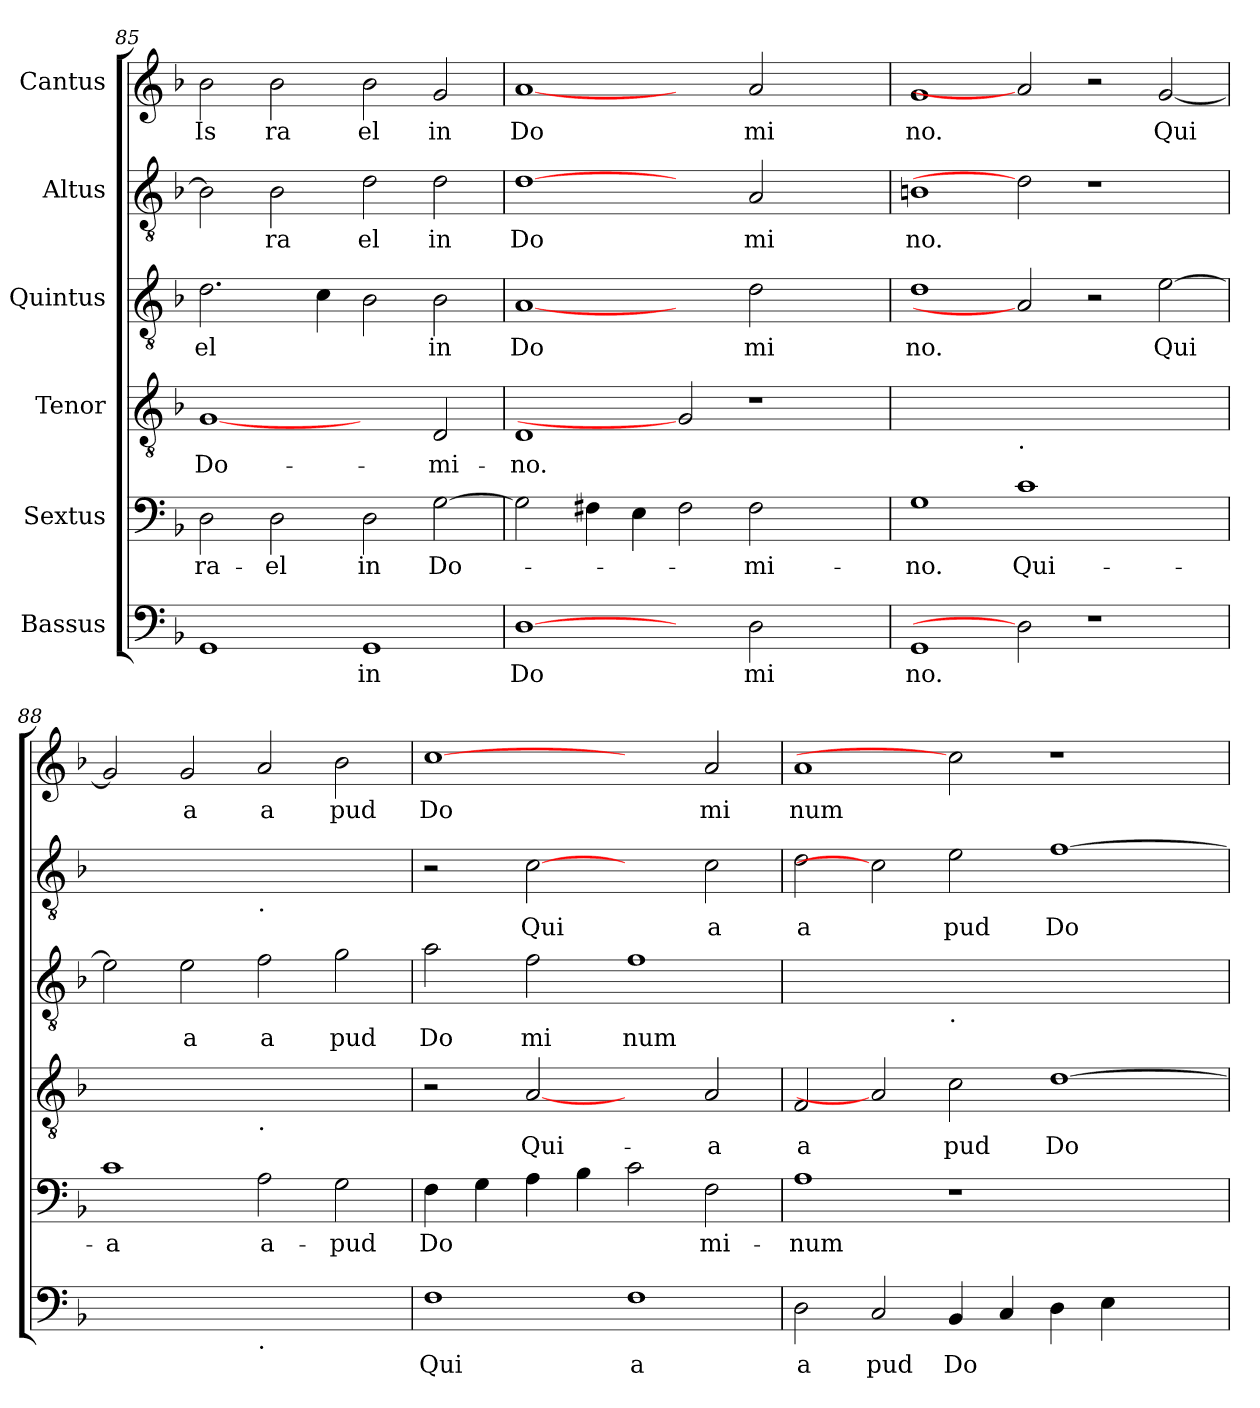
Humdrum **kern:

**kern	**text	**kern	**text	**kern	**text	**kern	**text	**kern	**text	**kern	**text
*part6	*part6	*part5	*part5	*part4	*part4	*part3	*part3	*part2	*part2	*part1	*part1
*staff6	*staff6	*staff5	*staff5	*staff4	*staff4	*staff3	*staff3	*staff2	*staff2	*staff1	*staff1
*I"Bassus	*	*I"Sextus	*	*I"Tenor	*	*I"Quintus	*	*I"Altus	*	*I"Cantus	*
*clefF4	*	*clefF4	*	*clefGv2	*	*clefGv2	*	*clefGv2	*	*clefG2	*
*k[b-]	*	*k[b-]	*	*k[b-]	*	*k[b-]	*	*k[b-]	*	*k[b-]	*
*F:	*	*F:	*	*F:	*	*F:	*	*F:	*	*F:	*
=85	=85	=85	=85	=85	=85	=85	=85	=85	=85	=85	=85
!	!	!	!LO:LY:b	!	!LO:LY:b	!	!LO:LY:b	!	!	!	!LO:LY:b
1GG	.	2D\	-ra-	[1G	Do-	2.d\	el	2B-\]	.	2b-\	Is
!	!	!	!LO:LY:b	!	!	!	!	!	!LO:LY:b	!	!LO:LY:b
.	.	2D\	-el	.	.	.	.	2B-\	ra	2b-\	ra
.	.	.	.	.	.	4c\	.	.	.	.	.
!	!LO:LY:b	!	!LO:LY:b	!	!	!	!	!	!LO:LY:b	!	!LO:LY:b
1GG	in	2D\	in	2ryy	.	2B-\	.	2d\	el	2b-\	el
!	!	!	!LO:LY:b	!	!LO:LY:b	!	!LO:LY:b	!	!LO:LY:b	!	!LO:LY:b
.	.	[>2G\	Do-	2D/	-mi-	2B-\	in	2d\	in	2g/	in
=86	=86	=86	=86	=86	=86	=86	=86	=86	=86	=86	=86
!	!LO:LY:b	!	!	!	!LO:LY:b	!	!LO:LY:b	!	!LO:LY:b	!	!LO:LY:b
[1D	Do	2G\]	.	1D	-no.	[1A	Do	[1d	Do	[1a	Do
.	.	4F#X\	.	.	.	.	.	.	.	.	.
.	.	4E\	.	.	.	.	.	.	.	.	.
2ryy	.	2F#\	.	2G]	.	2ryy	.	2ryy	.	2ryy	.
!	!LO:LY:b	!	!LO:LY:b	!	!	!	!LO:LY:b	!	!LO:LY:b	!	!LO:LY:b
2D\	mi	2F#\	-mi-	1r	.	2d\	mi	2A/	mi	2a/	mi
2ryy	.	2ryy	.	.	.	2ryy	.	2ryy	.	2ryy	.
=87	=87	=87	=87	=87	=87	=87	=87	=87	=87	=87	=87
!	!LO:LY:b	!	!LO:LY:b	!	!	!	!LO:LY:b	!	!LO:LY:b	!	!LO:LY:b
1GG	no.	1G	-no.	1ryy	.	1d	no.	1Bn	no.	1g	no.
!	!	!	!	!LO:TX:b:t=.	!	!	!	!	!	!	!
!	!	!	!LO:LY:b	!	!	!	!	!	!	!	!
2D]	.	1c	Qui-	1.ryy	.	2A]	.	2d]	.	2a]	.
1r	.	.	.	.	.	2r	.	1r	.	2r	.
!	!	!	!	!	!	!	!LO:LY:b	!	!	!	!LO:LY:b
.	.	2ryy	.	.	.	[>2e\	Qui	.	.	[<2g/	Qui
=88	=88	=88	=88	=88	=88	=88	=88	=88	=88	=88	=88
!	!	!	!LO:LY:b	!	!	!	!	!	!	!	!
1ryy	.	1c	-a	1ryy	.	2e\]	.	1ryy	.	2g/]	.
!	!	!	!	!	!	!	!LO:LY:b	!	!	!	!LO:LY:b
.	.	.	.	.	.	2e\	a	.	.	2g/	a
!	!	!	!	!	!	!	!	!LO:TX:b:t=.	!	!	!
!	!	!	!	!LO:TX:b:t=.	!	!	!	!	!	!	!
!LO:TX:b:t=.	!	!	!	!	!	!	!	!	!	!	!
!	!	!	!LO:LY:b	!	!	!	!LO:LY:b	!	!	!	!LO:LY:b
1ryy	.	2A\	a-	1ryy	.	2f\	a	1ryy	.	2a/	a
!	!	!	!LO:LY:b	!	!	!	!LO:LY:b	!	!	!	!LO:LY:b
.	.	2G\	-pud	.	.	2g\	pud	.	.	2b-\	pud
=89	=89	=89	=89	=89	=89	=89	=89	=89	=89	=89	=89
!	!LO:LY:b	!	!LO:LY:b	!	!	!	!LO:LY:b	!	!	!	!LO:LY:b
1F	Qui	4F\	Do	2r	.	2a\	Do	2r	.	[1cc	Do
.	.	4G\	.	.	.	.	.	.	.	.	.
!	!	!	!	!	!LO:LY:b	!	!LO:LY:b	!	!LO:LY:b	!	!
.	.	4A\	.	[2A	Qui-	2f\	mi	[2c	Qui	.	.
.	.	4B-\	.	.	.	.	.	.	.	.	.
!	!LO:LY:b	!	!	!	!	!	!LO:LY:b	!	!	!	!
1F	a	2c\	.	2ryy	.	1f	num	2ryy	.	2ryy	.
!	!	!	!LO:LY:b	!	!LO:LY:b	!	!	!	!LO:LY:b	!	!LO:LY:b
.	.	2F\	-mi-	2A/	-a	.	.	2c\	a	2a/	mi
!!LO:LB:g=z
=90	=90	=90	=90	=90	=90	=90	=90	=90	=90	=90	=90
!	!LO:LY:b	!	!LO:LY:b	!	!LO:LY:b	!	!	!	!LO:LY:b	!	!LO:LY:b
2D\	a	1A	-num	2F/	a	1ryy	.	2d\	a	1a	num
!	!LO:LY:b	!	!	!	!	!	!	!	!	!	!
2C/	pud	.	.	2A]	.	.	.	2c]	.	.	.
!	!	!	!	!	!	!LO:TX:b:t=.	!	!	!	!	!
!	!LO:LY:b	!	!	!	!LO:LY:b	!	!	!	!LO:LY:b	!	!
4BB-/	Do	1r	.	2c\	pud	1.ryy	.	2e\	pud	2cc]	.
4C/	.	.	.	.	.	.	.	.	.	.	.
!	!	!	!	!	!LO:LY:b	!	!	!	!LO:LY:b	!	!
4D\	.	.	.	[>1d	Do	.	.	[>1f	Do	1r	.
4E\	.	.	.	.	.	.	.	.	.	.	.
2ryy	.	2ryy	.	.	.	.	.	.	.	.	.
=	=	=	=	=	=	=	=	=	=	=	=
*-	*-	*-	*-	*-	*-	*-	*-	*-	*-	*-	*-
